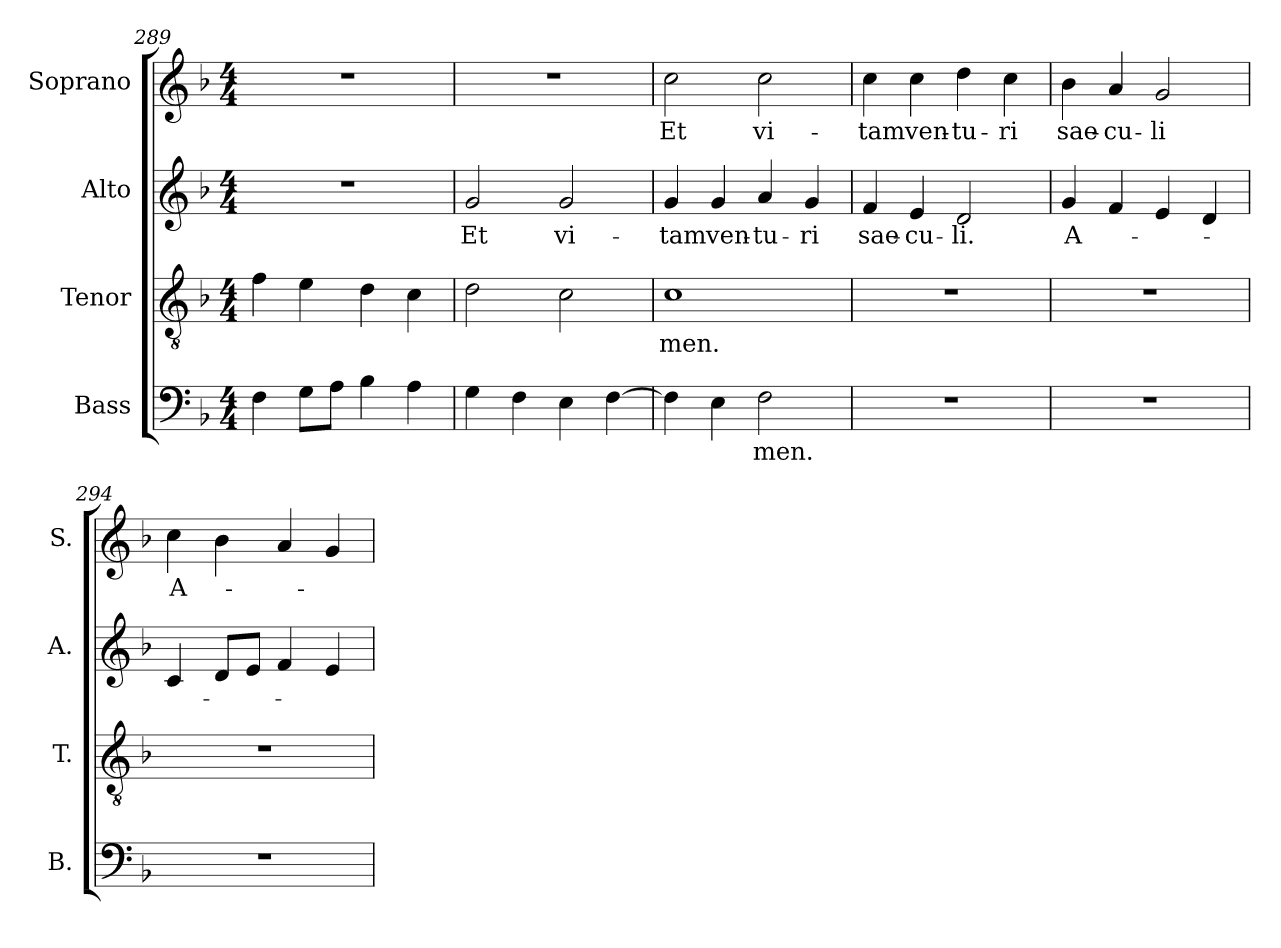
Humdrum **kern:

**kern	**text	**kern	**text	**kern	**text	**kern	**text
*part4	*part4	*part3	*part3	*part2	*part2	*part1	*part1
*staff4	*staff4	*staff3	*staff3	*staff2	*staff2	*staff1	*staff1
*I"Bass	*	*I"Tenor	*	*I"Alto	*	*I"Soprano	*
*I'B.	*	*I'T.	*	*I'A.	*	*I'S.	*
*clefF4	*	*clefGv2	*	*clefG2	*	*clefG2	*
*	*	*ITrd7c12	*	*	*	*	*
*k[b-]	*	*k[b-]	*	*k[b-]	*	*k[b-]	*
*F:	*	*F:	*	*F:	*	*F:	*
*M4/4	*	*M4/4	*	*M4/4	*	*M4/4	*
=289	=289	=289	=289	=289	=289	=289	=289
4Fi\	.	4Fi\	.	1r	.	1r	.
8Gi\L	.	4Ei\	.	.	.	.	.
8Ai\J	.	.	.	.	.	.	.
4B-i\	.	4Di\	.	.	.	.	.
4Ai\	.	4Ci\	.	.	.	.	.
!!LO:PB:g=z
=290	=290	=290	=290	=290	=290	=290	=290
!	!	!	!	!	!LO:LY:b:color=#000000	!	!
4Gi\	.	2Di\	.	2gi/	Et	1r	.
4Fi\	.	.	.	.	.	.	.
!	!	!	!	!	!LO:LY:b:color=#000000	!	!
4Ei\	.	2Ci\	.	2gi/	vi-	.	.
[4Fi\	.	.	.	.	.	.	.
=291	=291	=291	=291	=291	=291	=291	=291
!	!	!	!LO:LY:b:color=#000000	!	!	!	!
!	!	!	!	!	!LO:LY:b:color=#000000	!	!
!	!	!	!	!	!	!	!LO:LY:b:color=#000000
4Fi\]	.	1Ci	-men.	4gi/	-tam	2cci\	Et
!	!	!	!	!	!LO:LY:b:color=#000000	!	!
4Ei\	.	.	.	4gi/	ven-	.	.
!	!LO:LY:b:color=#000000	!	!	!	!	!	!
!	!	!	!	!	!LO:LY:b:color=#000000	!	!
!	!	!	!	!	!	!	!LO:LY:b:color=#000000
2Fi\	-men.	.	.	4ai/	-tu-	2cci\	vi-
!	!	!	!	!	!LO:LY:b:color=#000000	!	!
.	.	.	.	4gi/	-ri	.	.
=292	=292	=292	=292	=292	=292	=292	=292
!	!	!	!	!	!LO:LY:b:color=#000000	!	!
!	!	!	!	!	!	!	!LO:LY:b:color=#000000
1r	.	1r	.	4fi/	sae-	4cci\	-tam
!	!	!	!	!	!LO:LY:b:color=#000000	!	!
!	!	!	!	!	!	!	!LO:LY:b:color=#000000
.	.	.	.	4ei/	-cu-	4cci\	ven-
!	!	!	!	!	!LO:LY:b:color=#000000	!	!
!	!	!	!	!	!	!	!LO:LY:b:color=#000000
.	.	.	.	2di/	-li.	4ddi\	-tu-
!	!	!	!	!	!	!	!LO:LY:b:color=#000000
.	.	.	.	.	.	4cci\	-ri
=293	=293	=293	=293	=293	=293	=293	=293
!	!	!	!	!	!LO:LY:b:color=#000000	!	!
!	!	!	!	!	!	!	!LO:LY:b:color=#000000
1r	.	1r	.	4gi/	A-	4b-i\	sae-
!	!	!	!	!	!	!	!LO:LY:b:color=#000000
.	.	.	.	4fi/	.	4ai/	-cu-
!	!	!	!	!	!	!	!LO:LY:b:color=#000000
.	.	.	.	4ei/	.	2gi/	-li
.	.	.	.	4di/	.	.	.
=294	=294	=294	=294	=294	=294	=294	=294
!	!	!	!	!	!	!	!LO:LY:b:color=#000000
1r	.	1r	.	4ci/	.	4cci\	A-
.	.	.	.	8di/L	.	4b-i\	.
.	.	.	.	8ei/J	.	.	.
.	.	.	.	4fi/	.	4ai/	.
.	.	.	.	4ei/	.	4gi/	.
=	=	=	=	=	=	=	=
*-	*-	*-	*-	*-	*-	*-	*-
